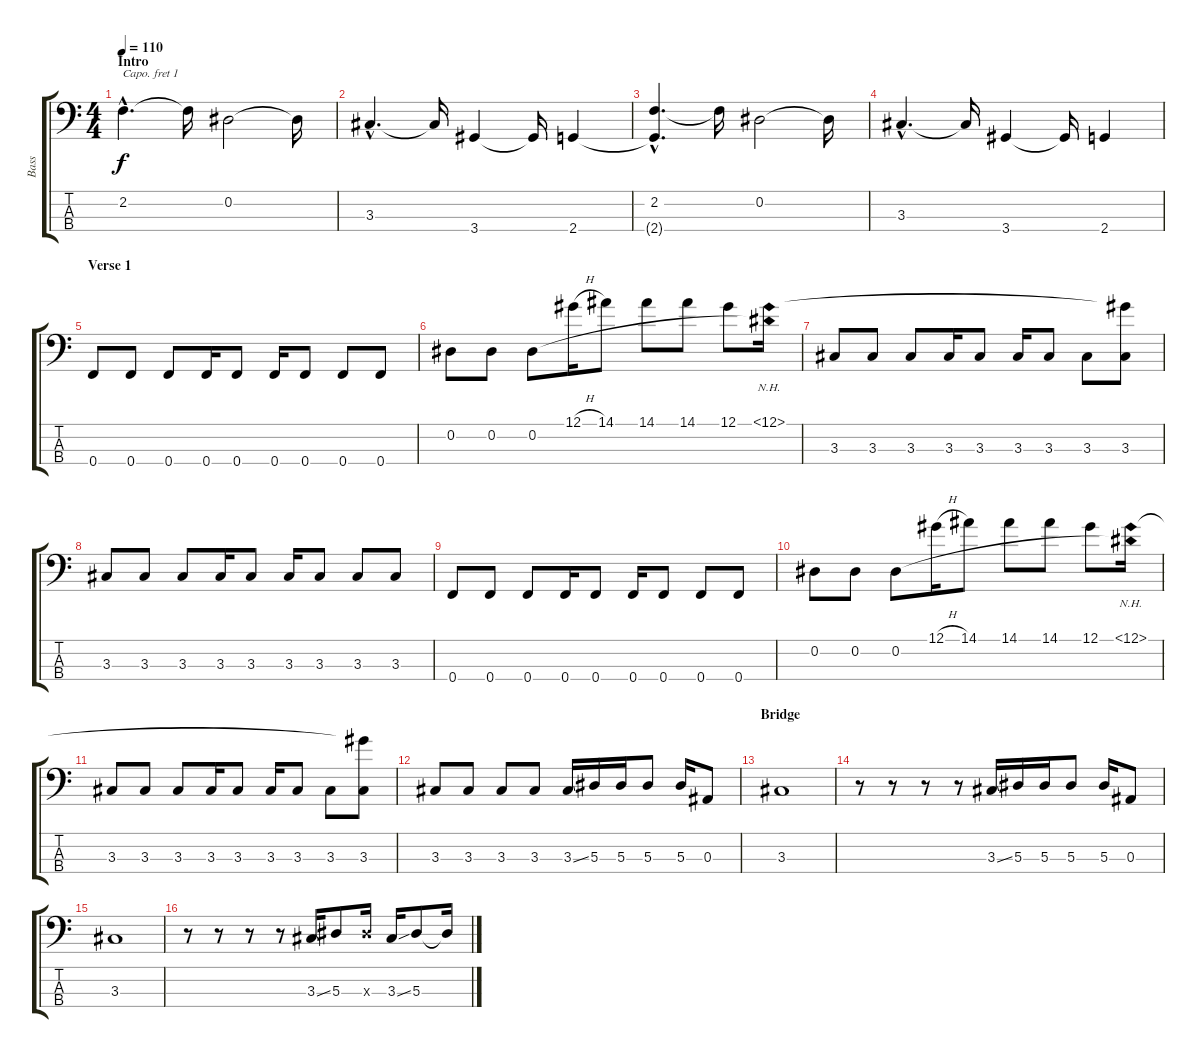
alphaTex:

\track ("Bass" "Bass") {instrument electricbassfinger}
\staff {score tabs}
\capo 1
\tuning (G2 D2 A1 E1) {hide}
\ts (4 4)
\section ("" "Intro")
\tempo 110
\clef f4
\ks c
2.2{hac}.4{d dy f instrument electricbassfinger} 2.2{t}.16 0.2.2 0.2{t}.16 |
3.3{hac}.4{d} 3.3{t}.16 3.4.4 3.4{t}.16 2.4.4 |
(2.2{hac} 2.4{hac t}).4{d} 2.2{t}.16 0.2.2 0.2{t}.16 |
3.3{hac}.4{d} 3.3{t}.16 3.4.4 3.4{t}.16 2.4.4 |
\section ("" "Verse 1")
0.4.8 0.4.8 0.4.8 0.4.16 0.4.8 0.4.16 0.4.8 0.4.8 0.4.8 |
0.2.8 0.2.8 0.2.8 12.1{h}.16 14.1.8 14.1.8 14.1.8 12.1.8 (12.1{nh} 0.2{nh t}).16 |
3.3.8 3.3.8 3.3.8 3.3.16 3.3.8 3.3.16 3.3.8 3.3.8 (12.1{t} 3.3).8 |
3.3.8 3.3.8 3.3.8 3.3.16 3.3.8 3.3.16 3.3.8 3.3.8 3.3.8 |
0.4.8 0.4.8 0.4.8 0.4.16 0.4.8 0.4.16 0.4.8 0.4.8 0.4.8 |
0.2.8 0.2.8 0.2.8 12.1{h}.16 14.1.8 14.1.8 14.1.8 12.1.8 (12.1{nh} 0.2{nh t}).16 |
3.3.8 3.3.8 3.3.8 3.3.16 3.3.8 3.3.16 3.3.8 3.3.8 (12.1{t} 3.3).8 |
3.3.8 3.3.8 3.3.8 3.3.8 3.3{ss}.16 5.3.16 5.3.16 5.3.8 5.3.16 0.3.8 |
\section ("" "Bridge")
3.3.1 |
r.8 r.8 r.8 r.8 3.3{ss}.16 5.3.16 5.3.16 5.3.8 5.3.16 0.3.8 |
3.3.1 |
r.8 r.8 r.8 r.8 3.3{ss}.16 5.3.8 5.3{x}.16 3.3{ss}.16 5.3.8 5.3{t}.16
